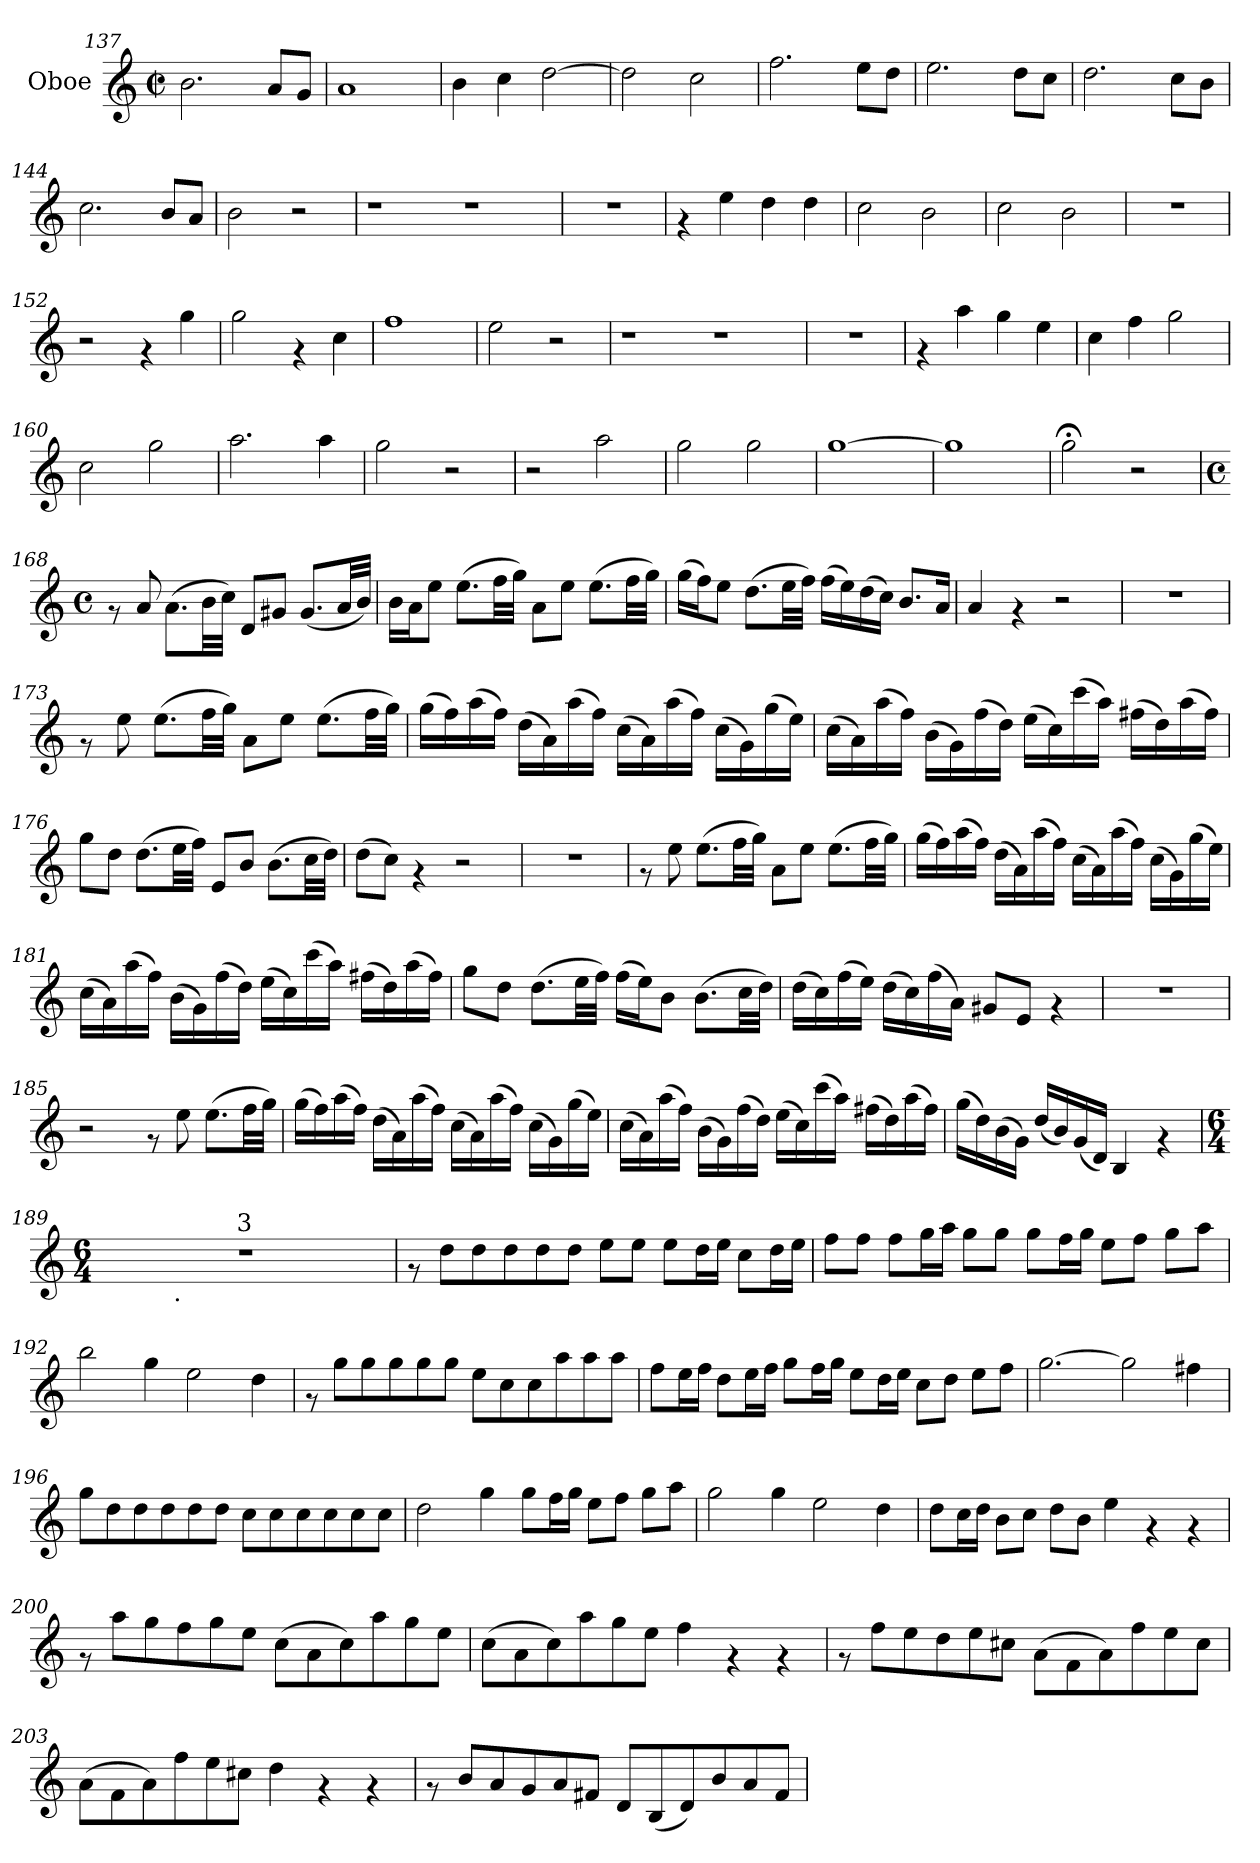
**kern
*part1
*staff1
*I"Oboe
*I'Oboe
*clefG2
*k[]
*C:
*M2/2
*met(c|)
=137
2.b\
8a/L
8g/J
=138
1a
=139
4b\
4cc\
[>2dd\
=140
2dd\]
2cc\
!!LO:LB:g=z
=141
2.ff\
8ee\L
8dd\J
=142
2.ee\
8dd\L
8cc\J
=143
2.dd\
8cc\L
8b\J
=144
2.cc\
8b/L
8a/J
=145
2b\
2r
=146
1r
1r
=147
1r
=148
4rf
4ee\
4dd\
4dd\
=149
2cc\
2b\
=150
2cc\
2b\
=151
1r
=152
2r
4rf
4gg\
=153
2gg\
4rf
4cc\
!!LO:LB:g=z
=154
1ff
=155
2ee\
2r
=156
1r
1r
=157
1r
=158
4rf
4aa\
4gg\
4ee\
=159
4cc\
4ff\
2gg\
=160
2cc\
2gg\
=161
2.aa\
4aa\
=162
2gg\
2r
=163
2r
2aa\
=164
2gg\
2gg\
=165
[>1gg
=166
1gg]
=167
2gg;<\
2r
!!LO:PB:g=z
=168
*M4/4
*met(c)
8rf
8a/
(>8.a\L
32b\
32cc\J)
8d/L
8g#X/J
(<8.g#/L
32a/
32b/J)
=169
16b\L
16a\
8ee\J
(>8.ee\L
32ff\
32gg\J)
8a\L
8ee\J
(>8.ee\L
32ff\
32gg\J)
=170
(>16gg\L
16ff\)
8ee\J
(>8.dd\L
32ee\
32ff\J)
(>16ff\L
16ee\)
(>16dd\
16cc\J)
8.b/L
16a/J
!!LO:LB:g=z
=171
4a/
4rf
2r
=172
1r
=173
8rf
8ee\
(>8.ee\L
32ff\
32gg\J)
8a\L
8ee\J
(>8.ee\L
32ff\
32gg\J)
=174
(>16gg\L
16ff\)
(>16aa\
16ff\J)
(>16dd\L
16a\)
(>16aa\
16ff\J)
(>16cc\L
16a\)
(>16aa\
16ff\J)
(>16cc\L
16g\)
(>16gg\
16ee\J)
!!LO:LB:g=z
=175
(>16cc\L
16a\)
(>16aa\
16ff\J)
(>16b\L
16g\)
(>16ff\
16dd\J)
(>16ee\L
16cc\)
(>16ccc\
16aa\J)
(>16ff#X\L
16dd\)
(>16aa\
16ff#\J)
=176
8gg\L
8dd\J
(>8.dd\L
32ee\
32ff\J)
8e/L
8b/J
(>8.b\L
32cc\
32dd\J)
=177
(>8dd\L
8cc\J)
4rf
2r
!!LO:LB:g=z
=178
1r
=179
8rf
8ee\
(>8.ee\L
32ff\
32gg\J)
8a\L
8ee\J
(>8.ee\L
32ff\
32gg\J)
=180
(>16gg\L
16ff\)
(>16aa\
16ff\J)
(>16dd\L
16a\)
(>16aa\
16ff\J)
(>16cc\L
16a\)
(>16aa\
16ff\J)
(>16cc\L
16g\)
(>16gg\
16ee\J)
!!LO:LB:g=z
=181
(>16cc\L
16a\)
(>16aa\
16ff\J)
(>16b\L
16g\)
(>16ff\
16dd\J)
(>16ee\L
16cc\)
(>16ccc\
16aa\J)
(>16ff#X\L
16dd\)
(>16aa\
16ff#\J)
=182
8gg\L
8dd\J
(>8.dd\L
32ee\
32ff\J)
(>16ff\L
16ee\)
8b\J
(>8.b\L
32cc\
32dd\J)
=183
(>16dd\L
16cc\)
(>16ff\
16ee\J)
(>16dd\L
16cc\)
(>16ff\
16a\J)
8g#X/L
8e/J
4rf
!!LO:LB:g=z
=184
1r
=185
2r
8rf
8ee\
(>8.ee\L
32ff\
32gg\J)
=186
(>16gg\L
16ff\)
(>16aa\
16ff\J)
(>16dd\L
16a\)
(>16aa\
16ff\J)
(>16cc\L
16a\)
(>16aa\
16ff\J)
(>16cc\L
16g\)
(>16gg\
16ee\J)
!!LO:LB:g=z
=187
(>16cc\L
16a\)
(>16aa\
16ff\J)
(>16b\L
16g\)
(>16ff\
16dd\J)
(>16ee\L
16cc\)
(>16ccc\
16aa\J)
(>16ff#X\L
16dd\)
(>16aa\
16ff#\J)
=188
(>16gg\L
16dd\)
(>16b\
16g\J)
(<16dd/L
16b/)
(<16g/
16d/J)
4B/
4rf
!!LO:LB:g=z
=189
*M6/4
!LO:TX:a:B:t=5. Die gantze werthe Christenheit
*^
*	*^
1.r	4...ryy	2ryy
!	!LO:TX:b:t=.	!
.	1ryy	.
.	.	8ryy
.	.	32.ryy
!	!	!LO:TX:a:t=3
.	.	2ryy
.	.	4ryy
.	.	16ryy
.	32ryy	.
.	.	64ryy
*v	*v	*v
=190
8rf
8dd\L
8dd\
8dd\
8dd\
8dd\J
8ee\L
8ee\J
8ee\L
16dd\
16ee\J
8cc\L
16dd\
16ee\J
=191
8ff\L
8ff\J
8ff\L
16gg\
16aa\J
8gg\L
8gg\J
8gg\L
16ff\
16gg\J
8ee\L
8ff\J
8gg\L
8aa\J
=192
2bb\
4gg\
2ee\
4dd\
!!LO:LB:g=z
=193
8rf
8gg\L
8gg\
8gg\
8gg\
8gg\J
8ee\L
8cc\
8cc\
8aa\
8aa\
8aa\J
=194
8ff\L
16ee\
16ff\J
8dd\L
16ee\
16ff\J
8gg\L
16ff\
16gg\J
8ee\L
16dd\
16ee\J
8cc\L
8dd\J
8ee\L
8ff\J
=195
[>2.gg\
2gg\]
4ff#X\
=196
8gg\L
8dd\
8dd\
8dd\
8dd\
8dd\J
8cc\L
8cc\
8cc\
8cc\
8cc\
8cc\J
!!LO:LB:g=z
=197
2dd\
4gg\
8gg\L
16ff\
16gg\J
8ee\L
8ff\J
8gg\L
8aa\J
=198
2gg\
4gg\
2ee\
4dd\
=199
8dd\L
16cc\
16dd\J
8b\L
8cc\J
8dd\L
8b\J
4ee\
4rf
4rf
=200
8rf
8aa\L
8gg\
8ff\
8gg\
8ee\J
(>8cc\L
8a\
8cc\)
8aa\
8gg\
8ee\J
=201
(>8cc\L
8a\
8cc\)
8aa\
8gg\
8ee\J
4ff\
4rf
4rf
!!LO:LB:g=z
=202
8rf
8ff\L
8ee\
8dd\
8ee\
8cc#X\J
(>8a\L
8f\
8a\)
8ff\
8ee\
8cc#\J
=203
(>8a\L
8f\
8a\)
8ff\
8ee\
8cc#X\J
4dd\
4rf
4rf
=204
8rf
8b/L
8a/
8g/
8a/
8f#X/J
8d/L
(<8B/
8d/)
8b/
8a/
8f#/J
=
*-
